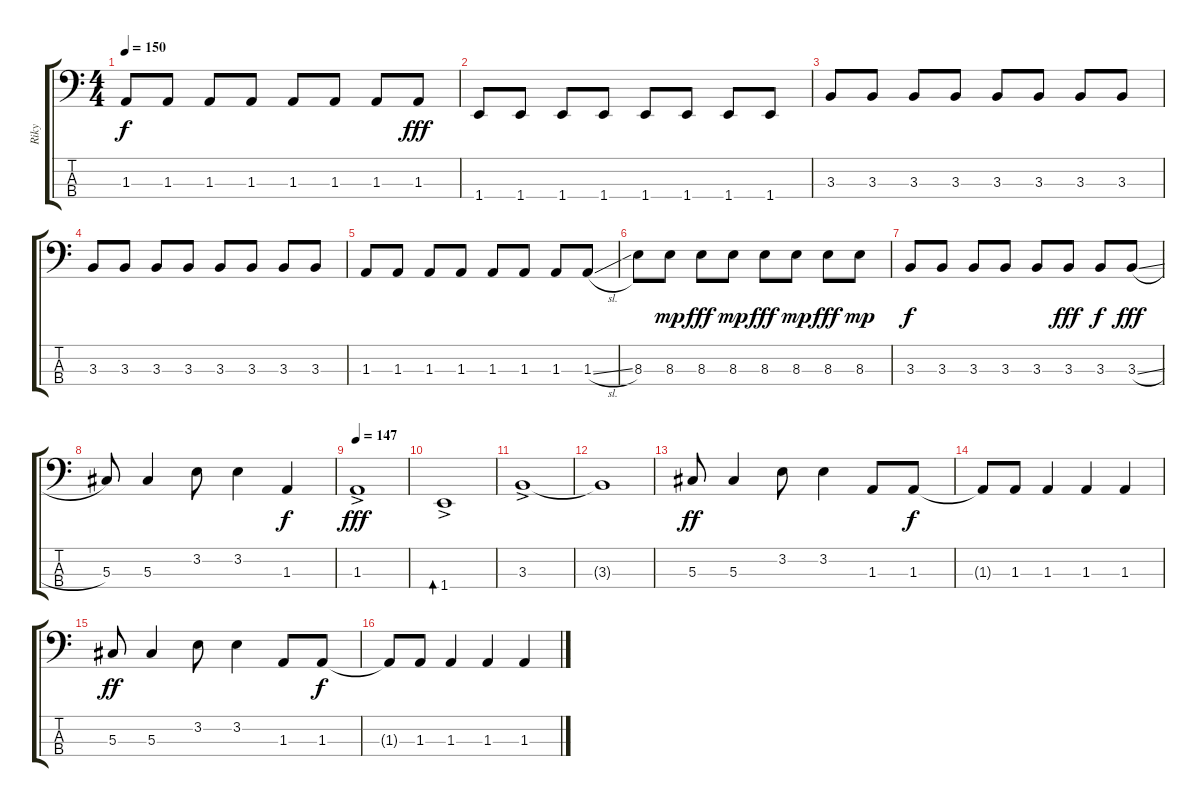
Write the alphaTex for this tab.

\track ("Riky" "Riky") {instrument electricbasspick}
\staff {score tabs}
\tuning (Gb2 Db2 Ab1 Eb1) {hide}
\ts (4 4)
\tempo 150
\clef f4
\ks c
1.3.8{dy f} 1.3.8 1.3.8 1.3.8 1.3.8 1.3.8 1.3.8 1.3.8{dy fff} |
1.4.8 1.4.8 1.4.8 1.4.8 1.4.8 1.4.8 1.4.8 1.4.8 |
3.3.8 3.3.8 3.3.8 3.3.8 3.3.8 3.3.8 3.3.8 3.3.8 |
3.3.8 3.3.8 3.3.8 3.3.8 3.3.8 3.3.8 3.3.8 3.3.8 |
1.3.8 1.3.8 1.3.8 1.3.8 1.3.8 1.3.8 1.3.8 1.3{sl}.8 |
8.3.8 8.3.8{dy mp} 8.3.8{dy fff} 8.3.8{dy mp} 8.3.8{dy fff} 8.3.8{dy mp} 8.3.8{dy fff} 8.3.8{dy mp} |
3.3.8{dy f} 3.3.8 3.3.8 3.3.8 3.3.8 3.3.8{dy fff} 3.3.8{dy f} 3.3{sl}.8{dy fff} |
5.3.8 5.3.4 3.2.8 3.2.4 1.3.4{dy f} |
\tempo 147
1.3{ac}.1{dy fff} |
1.4{ac}.1{bd 480} |
3.3{ac}.1{volume 11} |
3.3{t}.1{volume 16} |
5.3.8{dy ff} 5.3.4 3.2.8 3.2.4 1.3.8 1.3.8{dy f} |
1.3{t}.8 1.3.8 1.3.4 1.3.4 1.3.4 |
5.3.8{dy ff} 5.3.4 3.2.8 3.2.4 1.3.8 1.3.8{dy f} |
1.3{t}.8 1.3.8 1.3.4 1.3.4 1.3.4
